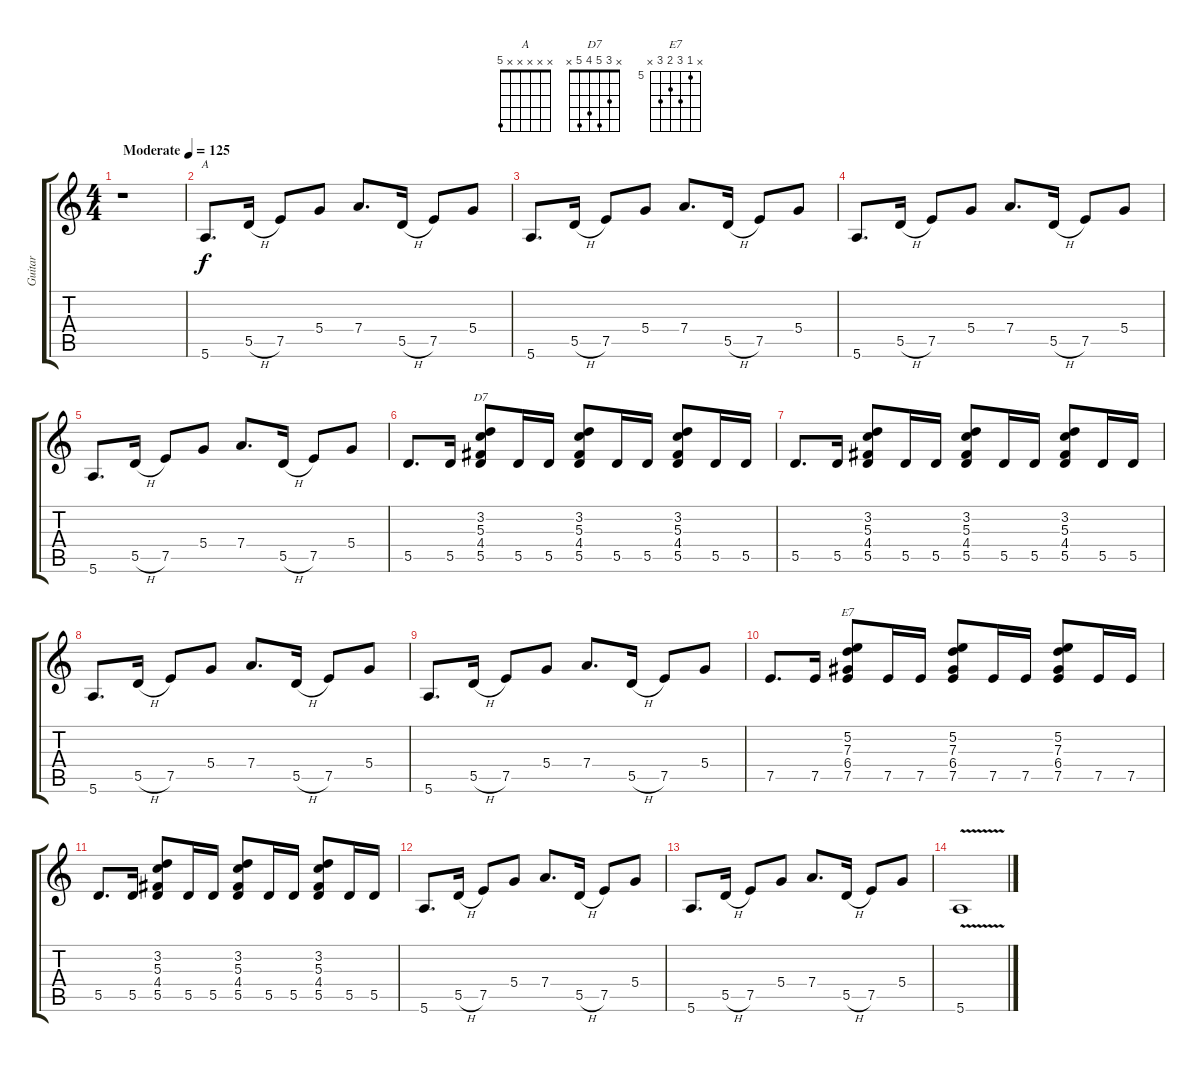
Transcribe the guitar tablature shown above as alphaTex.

\track ("Guitar" "Guitar") {instrument overdrivenguitar}
\staff {score tabs}
\tuning (E4 B3 G3 D3 A2 E2) {hide}
\chord ("A" x x x x x 5)
\chord ("D7" x 3 5 4 5 x)
\chord ("E7" x 5 7 6 7 x) {firstfret 5}
\ts (4 4)
\tempo (125 "Moderate")
\clef g2
\ks c
r.1{dy f instrument overdrivenguitar} |
5.6.8{d ch "A"} 5.5{h}.16 7.5.8 5.4.8 7.4.8{d} 5.5{h}.16 7.5.8 5.4.8 |
5.6.8{d} 5.5{h}.16 7.5.8 5.4.8 7.4.8{d} 5.5{h}.16 7.5.8 5.4.8 |
5.6.8{d} 5.5{h}.16 7.5.8 5.4.8 7.4.8{d} 5.5{h}.16 7.5.8 5.4.8 |
5.6.8{d} 5.5{h}.16 7.5.8 5.4.8 7.4.8{d} 5.5{h}.16 7.5.8 5.4.8 |
5.5.8{d} 5.5.16 (3.2 5.3 4.4 5.5).8{ch "D7"} 5.5.16 5.5.16 (3.2 5.3 4.4 5.5).8 5.5.16 5.5.16 (3.2 5.3 4.4 5.5).8 5.5.16 5.5.16 |
5.5.8{d} 5.5.16 (3.2 5.3 4.4 5.5).8 5.5.16 5.5.16 (3.2 5.3 4.4 5.5).8 5.5.16 5.5.16 (3.2 5.3 4.4 5.5).8 5.5.16 5.5.16 |
5.6.8{d} 5.5{h}.16 7.5.8 5.4.8 7.4.8{d} 5.5{h}.16 7.5.8 5.4.8 |
5.6.8{d} 5.5{h}.16 7.5.8 5.4.8 7.4.8{d} 5.5{h}.16 7.5.8 5.4.8 |
7.5.8{d} 7.5.16 (5.2 7.3 6.4 7.5).8{ch "E7"} 7.5.16 7.5.16 (5.2 7.3 6.4 7.5).8 7.5.16 7.5.16 (5.2 7.3 6.4 7.5).8 7.5.16 7.5.16 |
5.5.8{d} 5.5.16 (3.2 5.3 4.4 5.5).8 5.5.16 5.5.16 (3.2 5.3 4.4 5.5).8 5.5.16 5.5.16 (3.2 5.3 4.4 5.5).8 5.5.16 5.5.16 |
5.6.8{d} 5.5{h}.16 7.5.8 5.4.8 7.4.8{d} 5.5{h}.16 7.5.8 5.4.8 |
5.6.8{d} 5.5{h}.16 7.5.8 5.4.8 7.4.8{d} 5.5{h}.16 7.5.8 5.4.8 |
5.6{v}.1
